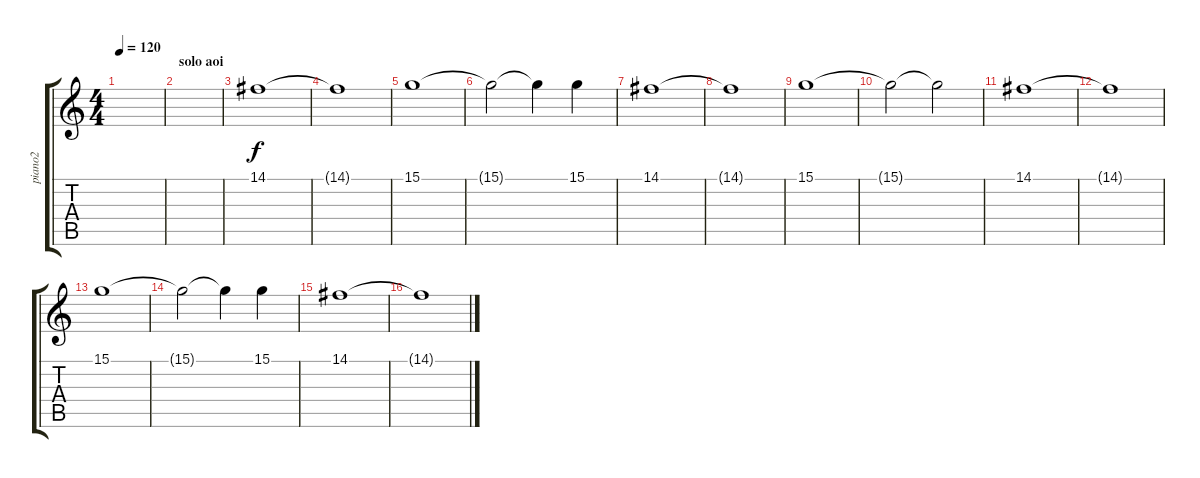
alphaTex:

\track ("piano2" "piano2") {instrument stringensemble2}
\staff {score tabs}
\tuning (E4 B3 G3 D3 A2 E2) {hide}
\ts (4 4)
\tempo 120
\clef g2
\ks c
|
\section ("" "solo aoi")
|
14.1.1 |
14.1{t}.1 |
15.1.1 |
15.1{t}.2 15.1{t}.4 15.1.4 |
14.1.1 |
14.1{t}.1 |
15.1.1 |
15.1{t}.2 15.1{t}.2 |
14.1.1 |
14.1{t}.1 |
15.1.1 |
15.1{t}.2 15.1{t}.4 15.1.4 |
14.1.1 |
14.1{t}.1
